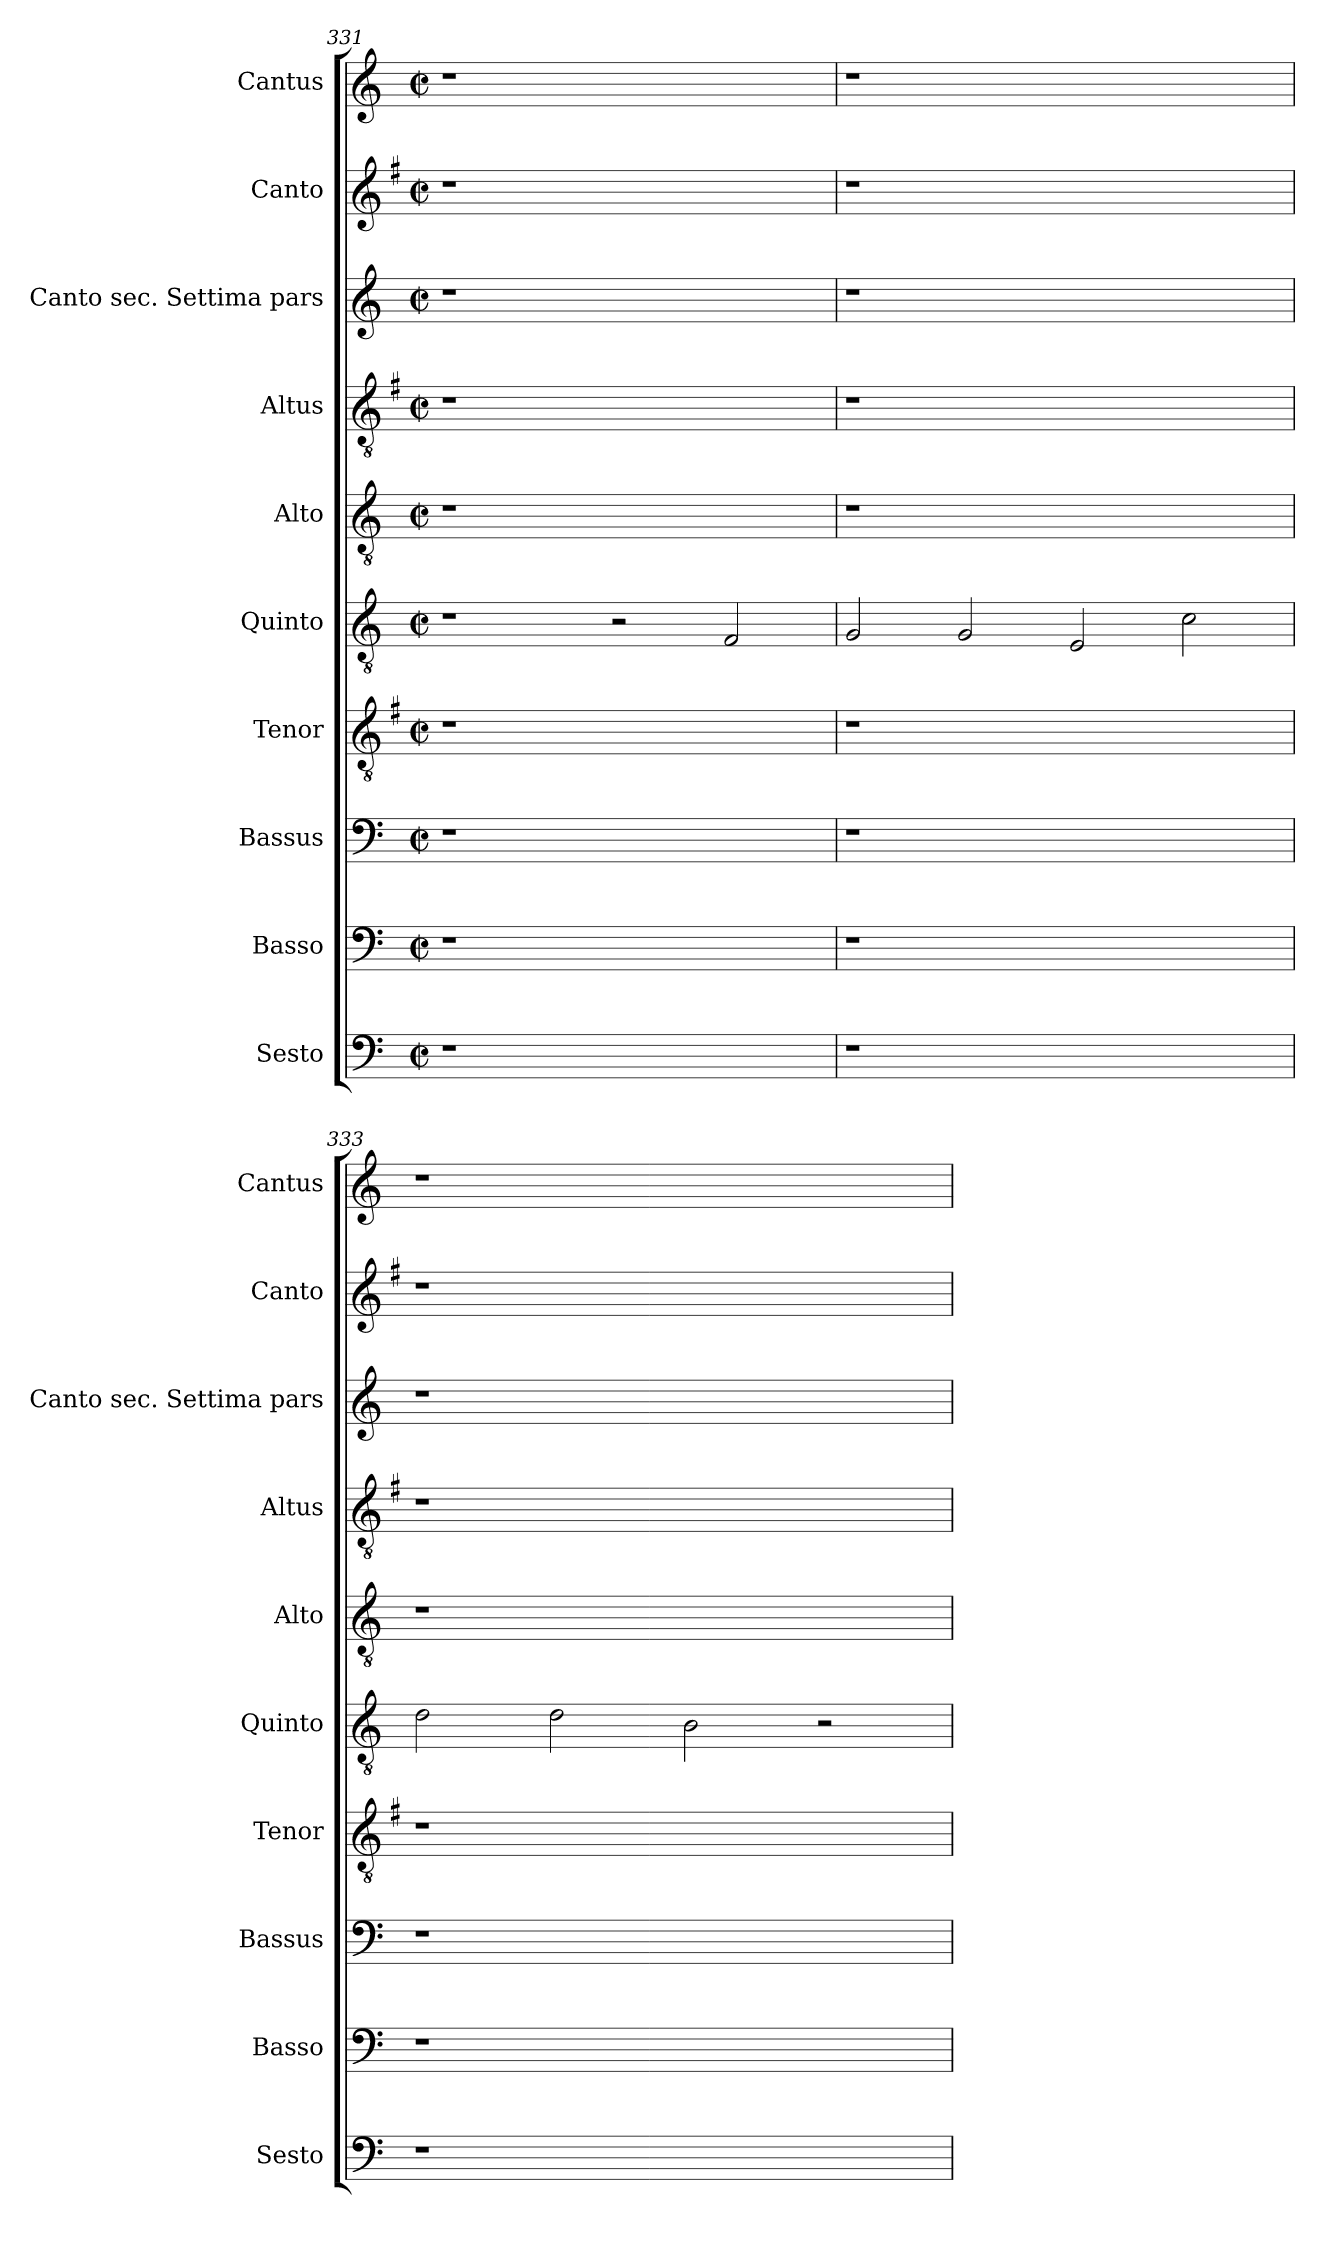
**kern	**kern	**kern	**kern	**kern	**kern	**kern	**kern	**kern	**kern
*part10	*part9	*part8	*part7	*part6	*part5	*part4	*part3	*part2	*part1
*staff10	*staff9	*staff8	*staff7	*staff6	*staff5	*staff4	*staff3	*staff2	*staff1
*I"Sesto	*I"Basso	*I"Bassus	*I"Tenor	*I"Quinto	*I"Alto	*I"Altus	*I"Canto sec. Settima pars	*I"Canto	*I"Cantus
*I'Sesto	*I'Basso	*I'Bassus	*I'Tenor	*I'Quinto	*I'Alto	*I'Altus	*I'Canto sec. Settima pars	*I'Canto	*I'Cantus
*clefF4	*clefF4	*clefF4	*clefGv2	*clefGv2	*clefGv2	*clefGv2	*clefG2	*clefG2	*clefG2
*k[]	*k[]	*k[]	*k[f#]	*k[]	*k[]	*k[f#]	*k[]	*k[f#]	*k[]
*C:	*C:	*C:	*G:	*C:	*C:	*G:	*C:	*G:	*C:
*M2/2	*M2/2	*M2/2	*M2/2	*M2/2	*M2/2	*M2/2	*M2/2	*M2/2	*M2/2
*met(c|)	*met(c|)	*met(c|)	*met(c|)	*met(c|)	*met(c|)	*met(c|)	*met(c|)	*met(c|)	*met(c|)
=331	=331	=331	=331	=331	=331	=331	=331	=331	=331
1r	1r	1r	1r	1r	1r	1r	1r	1r	1r
1ryy	1ryy	1ryy	1ryy	2r	1ryy	1ryy	1ryy	1ryy	1ryy
.	.	.	.	2F/	.	.	.	.	.
=332	=332	=332	=332	=332	=332	=332	=332	=332	=332
1r	1r	1r	1r	2G/	1r	1r	1r	1r	1r
.	.	.	.	2G/	.	.	.	.	.
1ryy	1ryy	1ryy	1ryy	2E/	1ryy	1ryy	1ryy	1ryy	1ryy
.	.	.	.	2c\	.	.	.	.	.
=333	=333	=333	=333	=333	=333	=333	=333	=333	=333
1r	1r	1r	1r	2d\	1r	1r	1r	1r	1r
.	.	.	.	2d\	.	.	.	.	.
1ryy	1ryy	1ryy	1ryy	2B\	1ryy	1ryy	1ryy	1ryy	1ryy
.	.	.	.	2r	.	.	.	.	.
=	=	=	=	=	=	=	=	=	=
*-	*-	*-	*-	*-	*-	*-	*-	*-	*-
